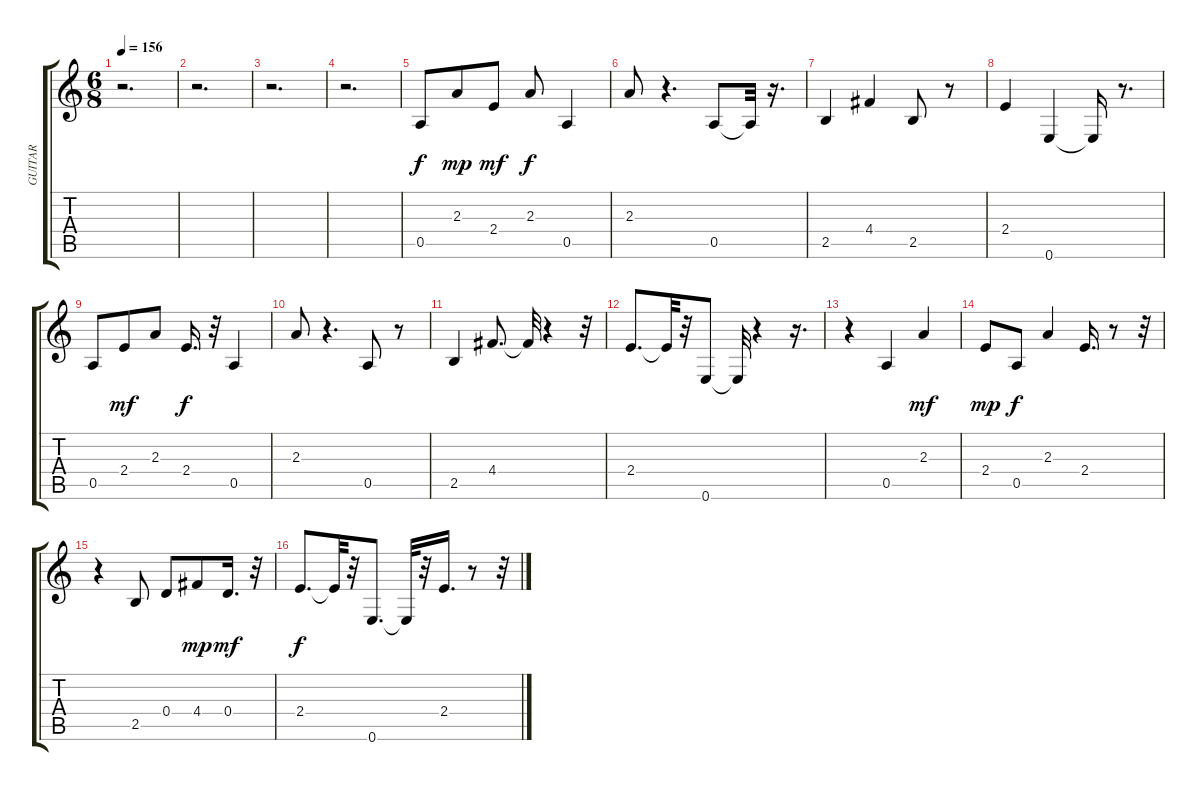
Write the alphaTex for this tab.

\track ("GUITAR" "GUITAR") {instrument acousticguitarsteel}
\staff {score tabs}
\tuning (E4 B3 G3 D3 A2 E2) {hide}
\ts (6 8)
\tempo 156
\clef g2
\ks c
r.2{d dy f} |
r.2{d} |
r.2{d} |
r.2{d} |
0.5.8 2.3.8{dy mp} 2.4.8{dy mf} 2.3.8{dy f} 0.5.4 |
2.3.8 r.4{d} 0.5.8 0.5{t}.32 r.16{d} |
2.5.4 4.4.4 2.5.8 r.8 |
2.4.4 0.6.4 0.6{t}.16 r.8{d} |
0.5.8 2.4.8{dy mf} 2.3.8 2.4.16{d dy f} r.32 0.5.4 |
2.3.8 r.4{d} 0.5.8 r.8 |
2.5.4 4.4.8{d} 4.4{t}.32 r.4 r.32 |
2.4.8{d} 2.4{t}.32 r.32 0.6.8 0.6{t}.32 r.4 r.16{d} |
r.4 0.5.4 2.3.4{dy mf} |
2.4.8{dy mp} 0.5.8{dy f} 2.3.4 2.4.16{d} r.8 r.32 |
r.4 2.5.8 0.4.8 4.4.8{dy mp} 0.4.16{d dy mf} r.32 |
2.4.8{d dy f} 2.4{t}.32 r.32 0.6.8{d} 0.6{t}.32 r.32 2.4.16{d} r.8 r.32
